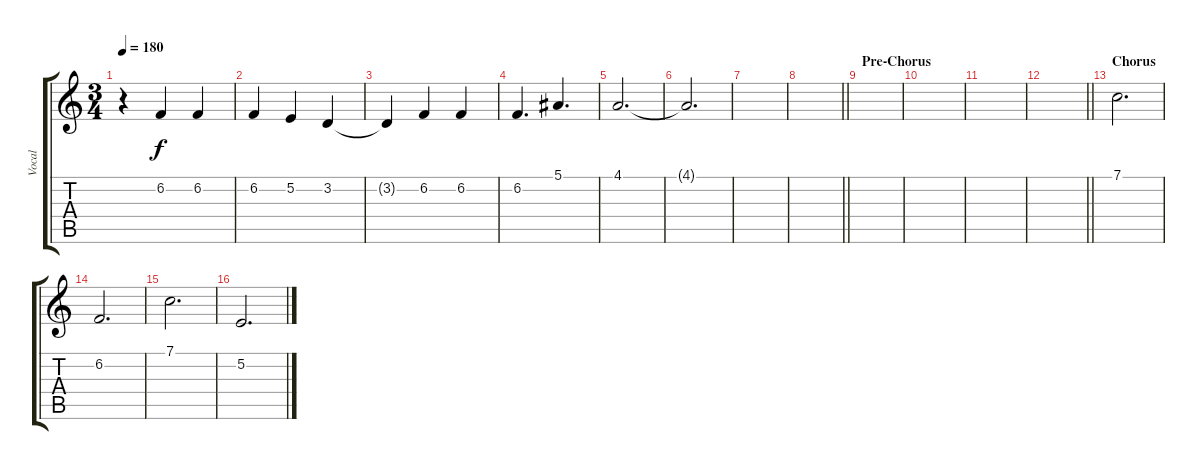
\track ("Vocal " "Vocal ") {instrument violin}
\staff {score tabs}
\tuning (F4 B3 G3 D3 A2 E2) {hide}
\ts (3 4)
\tempo 180
\clef g2
\ks c
r.4{dy f} 6.2.4 6.2.4 |
6.2.4 5.2.4 3.2.4 |
3.2{t}.4 6.2.4 6.2.4 |
6.2.4{d} 5.1.4{d} |
4.1.2{d} |
4.1{t}.2{d} |
|
\barLineRight lightlight
|
\section ("" "Pre-Chorus")
|
|
|
\barLineRight lightlight
|
\section ("" "Chorus")
7.1.2{d} |
6.2.2{d} |
7.1.2{d} |
5.2.2{d}
